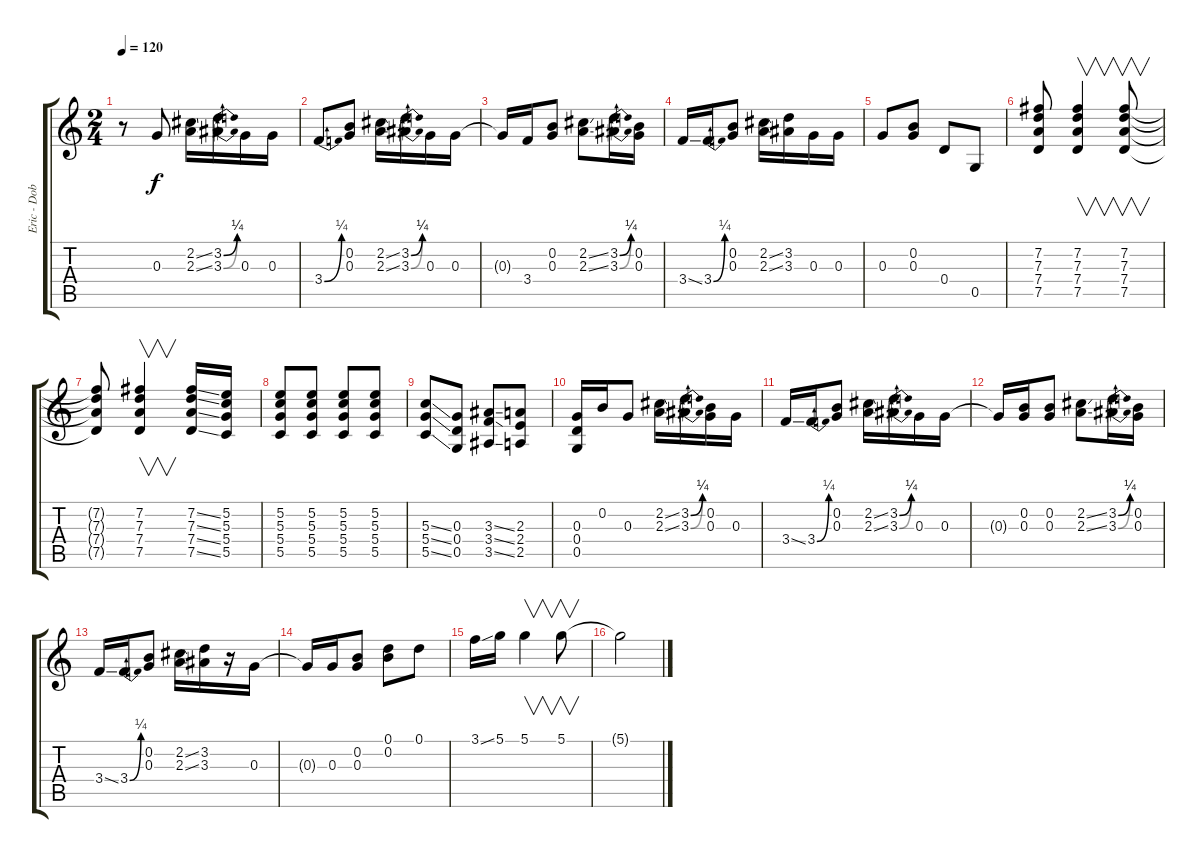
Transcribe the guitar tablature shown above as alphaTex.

\track ("Eric - Dobro" "Eric - Dob") {instrument acousticguitarsteel}
\staff {score tabs}
\tuning (D4 B3 G3 D3 G2 D2) {hide}
\ts (2 4)
\tempo 120
\clef g2
\ks c
r.8{dy f} 0.3.8 (2.2{ss} 2.3{ss}).16 (3.2{be (bend 0 0 60 1)} 3.3{be (bend 0 0 60 1)}).16 0.3.16 0.3.16 |
3.4{be (bend 0 0 60 1)}.8 (0.2 0.3).8 (2.2{ss} 2.3{ss}).16 (3.2{be (bend 0 0 60 1)} 3.3{be (bend 0 0 60 1)}).16 0.3.16 0.3.16 |
0.3{t}.16 3.4.16 (0.2 0.3).8 (2.2{ss} 2.3{ss}).8 (3.2{be (bend 0 0 60 1)} 3.3{be (bend 0 0 60 1)}).16 (0.2 0.3).16 |
3.4{ss}.16 3.4{be (bend 0 0 60 1)}.16 (0.2 0.3).8 (2.2{ss} 2.3{ss}).16 (3.2 3.3).16 0.3.16 0.3.16 |
0.3.8 (0.2 0.3).8 0.4.8 0.5.8 |
(7.2 7.3 7.4 7.5).8 (7.2 7.3 7.4 7.5).4{v} (7.2 7.3 7.4 7.5).8{v} |
(7.2{t} 7.3{t} 7.4{t} 7.5{t}).8 (7.2 7.3 7.4 7.5).4{v} (7.2{ss} 7.3{ss} 7.4{ss} 7.5{ss}).16 (5.2 5.3 5.4 5.5).16 |
(5.2 5.3 5.4 5.5).8 (5.2 5.3 5.4 5.5).8 (5.2 5.3 5.4 5.5).8 (5.2 5.3 5.4 5.5).8 |
(5.3{ss} 5.4{ss} 5.5{ss}).8 (0.3 0.4 0.5).8 (3.3{ss} 3.4{ss} 3.5{ss}).8 (2.3 2.4 2.5).8 |
(0.3 0.4 0.5).16 0.2.16 0.3.8 (2.2{ss} 2.3{ss}).16 (3.2{be (bend 0 0 60 1)} 3.3{be (bend 0 0 60 1)}).16 (0.2 0.3).16 0.3.16 |
3.4{ss}.16 3.4{be (bend 0 0 60 1)}.16 (0.2 0.3).8 (2.2{ss} 2.3{ss}).16 (3.2{be (bend 0 0 60 1)} 3.3{be (bend 0 0 60 1)}).16 0.3.16 0.3.16 |
0.3{t}.16 (0.2 0.3).16 (0.2 0.3).8 (2.2{ss} 2.3{ss}).8 (3.2{be (bend 0 0 60 1)} 3.3{be (bend 0 0 60 1)}).16 (0.2 0.3).16 |
3.4{ss}.16 3.4{be (bend 0 0 60 1)}.16 (0.2 0.3).8 (2.2{ss} 2.3{ss}).16 (3.2 3.3).16 r.16 0.3.16 |
0.3{t}.16 0.3.16 (0.2 0.3).8 (0.1 0.2).8 0.1.8 |
3.1{ss}.16 5.1.16 5.1.4{v} 5.1.8{v} |
5.1{t}.2
